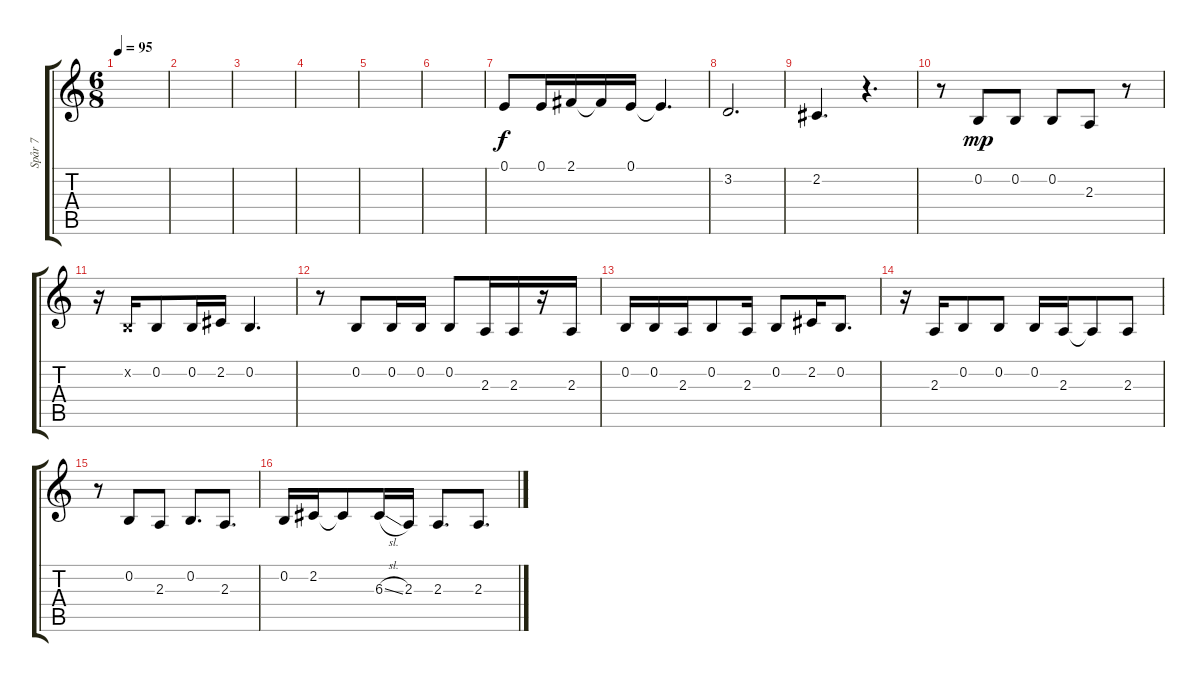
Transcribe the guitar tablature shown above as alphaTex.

\track ("Spår 7" "Spår 7") {instrument clarinet}
\staff {score tabs}
\tuning (E4 B3 G3 D3 A2 E2) {hide}
\ts (6 8)
\tempo 95
\clef g2
\ks c
|
|
|
|
|
|
0.1.8 0.1.16 2.1.16 2.1{t}.16 0.1.16 0.1{t}.4{d} |
3.2.2{d} |
2.2.4{d} r.4{d} |
r.8{balance 0} 0.2.8{dy mp} 0.2.8 0.2.8 2.3.8 r.8 |
r.16 0.2{x}.16 0.2.8 0.2.16 2.2.16 0.2.4{d} |
r.8 0.2.8 0.2.16 0.2.16 0.2.8 2.3.16 2.3.16 r.16 2.3.16 |
0.2.16 0.2.16 2.3.16 0.2.8 2.3.16 0.2.8 2.2.16 0.2.8{d} |
r.16 2.3.16 0.2.8 0.2.8 0.2.16 2.3.16 2.3{t}.8 2.3.8 |
r.8 0.2.8 2.3.8 0.2.8{d} 2.3.8{d} |
0.2.16 2.2.16 2.2{t}.8 6.3{sl}.16 2.3.16 2.3.8{d} 2.3.8{d}
